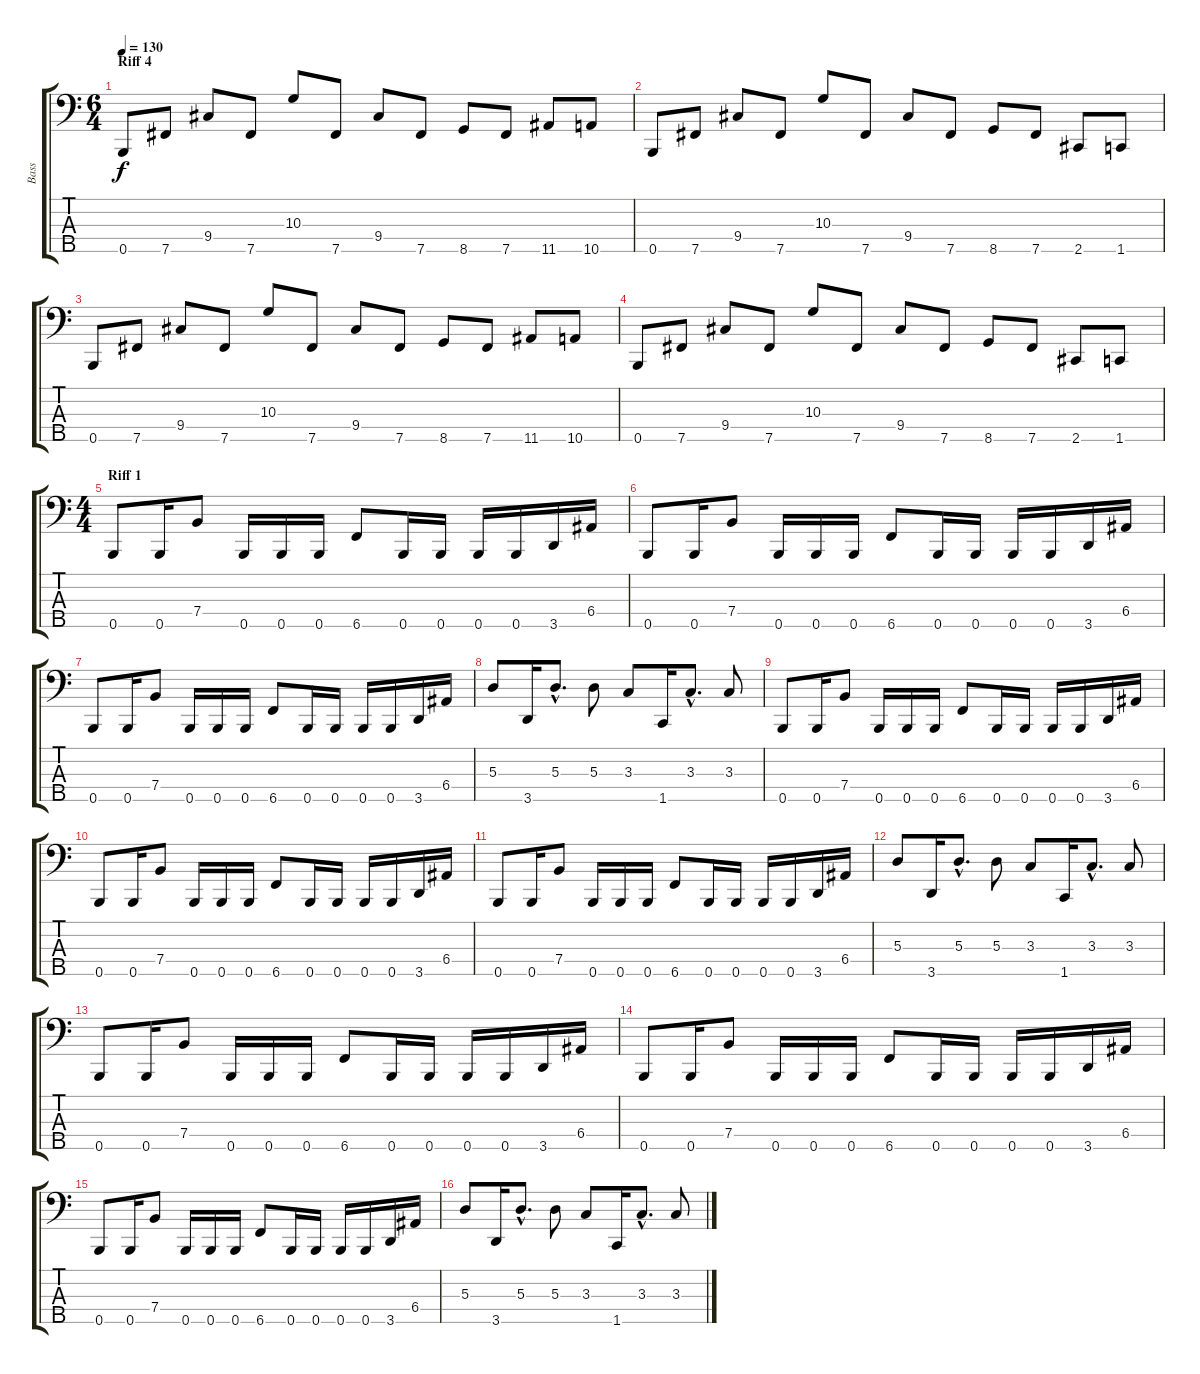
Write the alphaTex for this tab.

\track ("Bass" "Bass") {instrument electricbassfinger}
\staff {score tabs}
\tuning (G2 D2 A1 E1 B0) {hide}
\ts (6 4)
\section ("" "Riff 4")
\tempo 130
\clef f4
\ks c
0.5.8{dy f} 7.5.8 9.4.8 7.5.8 10.3.8 7.5.8 9.4.8 7.5.8 8.5.8 7.5.8 11.5.8 10.5.8 |
0.5.8 7.5.8 9.4.8 7.5.8 10.3.8 7.5.8 9.4.8 7.5.8 8.5.8 7.5.8 2.5.8 1.5.8 |
0.5.8 7.5.8 9.4.8 7.5.8 10.3.8 7.5.8 9.4.8 7.5.8 8.5.8 7.5.8 11.5.8 10.5.8 |
0.5.8 7.5.8 9.4.8 7.5.8 10.3.8 7.5.8 9.4.8 7.5.8 8.5.8 7.5.8 2.5.8 1.5.8 |
\ts (4 4)
\section ("" "Riff 1")
0.5.8 0.5.16 7.4.8 0.5.16 0.5.16 0.5.16 6.5.8 0.5.16 0.5.16 0.5.16 0.5.16 3.5.16 6.4.16 |
0.5.8 0.5.16 7.4.8 0.5.16 0.5.16 0.5.16 6.5.8 0.5.16 0.5.16 0.5.16 0.5.16 3.5.16 6.4.16 |
0.5.8 0.5.16 7.4.8 0.5.16 0.5.16 0.5.16 6.5.8 0.5.16 0.5.16 0.5.16 0.5.16 3.5.16 6.4.16 |
5.3.8 3.5.16 5.3{hac}.8{d} 5.3.8 3.3.8 1.5.16 3.3{hac}.8{d} 3.3.8 |
0.5.8 0.5.16 7.4.8 0.5.16 0.5.16 0.5.16 6.5.8 0.5.16 0.5.16 0.5.16 0.5.16 3.5.16 6.4.16 |
0.5.8 0.5.16 7.4.8 0.5.16 0.5.16 0.5.16 6.5.8 0.5.16 0.5.16 0.5.16 0.5.16 3.5.16 6.4.16 |
0.5.8 0.5.16 7.4.8 0.5.16 0.5.16 0.5.16 6.5.8 0.5.16 0.5.16 0.5.16 0.5.16 3.5.16 6.4.16 |
5.3.8 3.5.16 5.3{hac}.8{d} 5.3.8 3.3.8 1.5.16 3.3{hac}.8{d} 3.3.8 |
0.5.8 0.5.16 7.4.8 0.5.16 0.5.16 0.5.16 6.5.8 0.5.16 0.5.16 0.5.16 0.5.16 3.5.16 6.4.16 |
0.5.8 0.5.16 7.4.8 0.5.16 0.5.16 0.5.16 6.5.8 0.5.16 0.5.16 0.5.16 0.5.16 3.5.16 6.4.16 |
0.5.8 0.5.16 7.4.8 0.5.16 0.5.16 0.5.16 6.5.8 0.5.16 0.5.16 0.5.16 0.5.16 3.5.16 6.4.16 |
5.3.8 3.5.16 5.3{hac}.8{d} 5.3.8 3.3.8 1.5.16 3.3{hac}.8{d} 3.3.8
